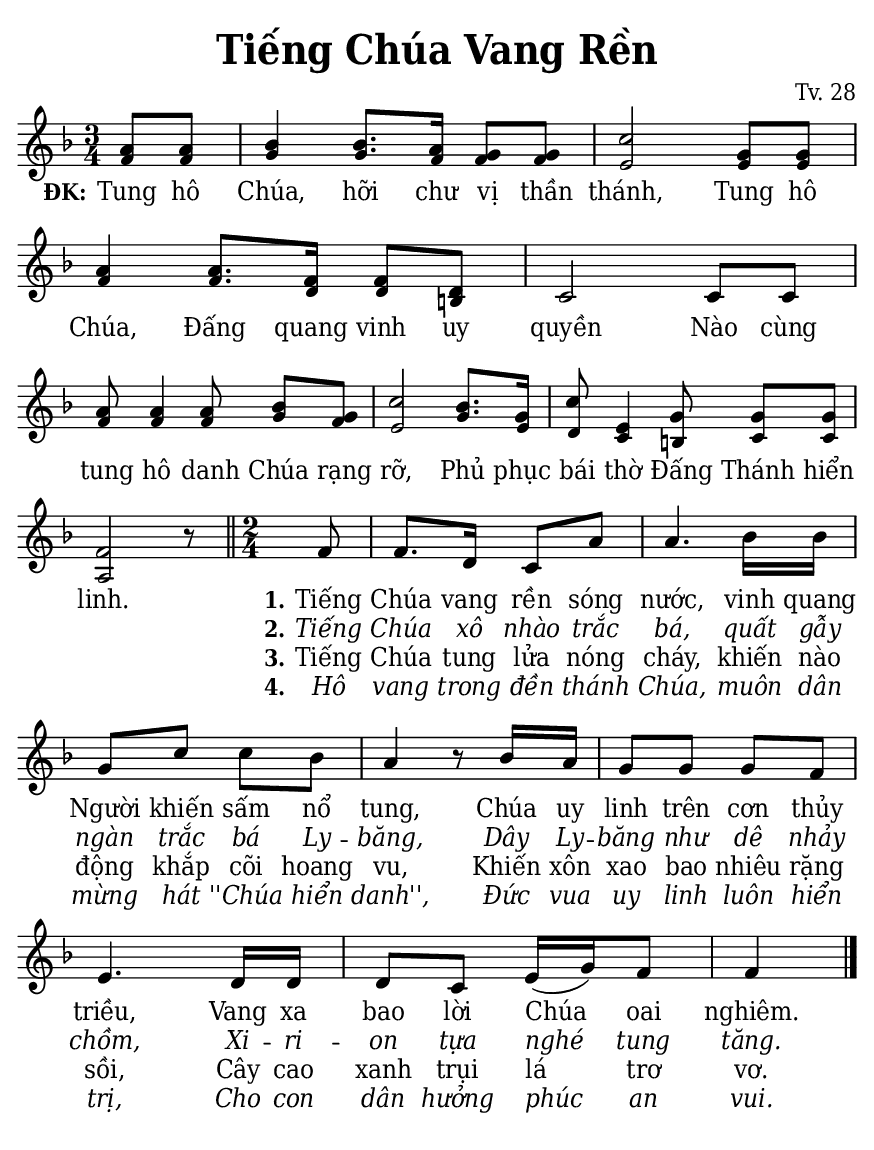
% Cài đặt chung\
\version "2.22.1"
\include "english.ly"

\header {
  title = \markup { \fontsize #1 "Tiếng Chúa Vang Rền" }
  composer = "Tv. 28"
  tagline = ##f
}

% Nhạc phiên khúc
nhacPhienKhucSop = \relative c'' {
  \partial 4 a8 a |
  bf4 bf8. a16 g8 g |
  c2 g8 g |
  a4 a8. f16 f8 d |
  c2 c8 c |
  a' a4 a8 bf g |
  c2 bf8. g16 |
  c8 e,4 g8 g g |
  \partial 8*5 f2 r8 \bar "||"
  
  \override Staff.TimeSignature.break-visibility = #end-of-line-invisible
  \time 2/4
  \partial 8 f8 |
  f8. d16 c8 a' |
  a4. bf16 bf |
  g8 c c bf |
  a4 r8 bf16 a |
  g8 g g f |
  e4. d16 d |
  d8 c e16 (g) f8 |
  f4 \bar "|."
}

nhacPhienKhucAlto = \relative c' {
  f8 f |
  g4 g8. f16 f8 f |
  e2 e8 e |
  f4 f8. d16 d8 b! |
  c2 c8 c |
  f8 f4 f8 g f |
  e2 g8. e16 |
  d8 c4 b!8 c c |
  a2
}

% Lời phiên khúc
loiPhienKhucSop = \lyrics {
  \set stanza = "ĐK:"
  Tung hô Chúa, hỡi chư vị thần thánh,
  Tung hô Chúa, Đấng quang vinh uy quyền
  Nào cùng tung hô danh Chúa rạng rỡ,
  Phủ phục bái thờ Đấng Thánh hiển linh.
  <<
    {
      \set stanza = "1."
      Tiếng Chúa vang rền sóng nước,
      vinh quang Người khiến sấm nổ tung,
      Chúa uy linh trên cơn thủy triều,
      Vang xa bao lời Chúa oai nghiêm.
    }
    \new Lyrics {
	    \set associatedVoice = "beSop"
	    \set stanza = "2."
      \override Lyrics.LyricText.font-shape = #'italic
	    Tiếng Chúa xô nhào trắc bá,
	    quất gẫy ngàn trắc bá Ly -- băng,
	    Dây Ly -- băng như dê nhảy chồm,
	    Xi -- ri -- on tựa nghé tung tăng.
    }
    \new Lyrics {
	    \set associatedVoice = "beSop"
	    \set stanza = "3."
	    Tiếng Chúa tung lửa nóng cháy,
	    khiến nào động khắp cõi hoang vu,
	    Khiến xôn xao bao nhiêu rặng sồi,
	    Cây cao xanh trụi lá trơ vơ.
    }
    \new Lyrics {
	    \set associatedVoice = "beSop"
	    \set stanza = "4."
      \override Lyrics.LyricText.font-shape = #'italic
	    Hô vang trong đền thánh Chúa,
	    muôn dân mừng hát ''Chúa hiển danh'',
	    Đức vua uy linh luôn hiển trị,
	    Cho con dân hưởng phúc an vui.
    }
  >>
}

% Dàn trang
\paper {
  #(set-paper-size "a5")
  top-margin = 3\mm
  bottom-margin = 3\mm
  left-margin = 3\mm
  right-margin = 3\mm
  indent = #0
  #(define fonts
	 (make-pango-font-tree "Deja Vu Serif Condensed"
	 		       "Deja Vu Serif Condensed"
			       "Deja Vu Serif Condensed"
			       (/ 20 20)))
  print-page-number = ##f
  system-system-spacing = #'((basic-distance . 0.1) (padding . 2.5))
}

TongNhip = {
  \key f \major \time 3/4
  \set Timing.beamExceptions = #'()
  \set Timing.baseMoment = #(ly:make-moment 1/4)
}

% Đổi kích thước nốt cho bè phụ
notBePhu =
#(define-music-function (font-size music) (number? ly:music?)
   (for-some-music
     (lambda (m)
       (if (music-is-of-type? m 'rhythmic-event)
           (begin
             (set! (ly:music-property m 'tweaks)
                   (cons `(font-size . ,font-size)
                         (ly:music-property m 'tweaks)))
             #t)
           #f))
     music)
   music)

\score {
  \new ChoirStaff <<
    \new Staff \with {
        \consists "Merge_rests_engraver"
        printPartCombineTexts = ##f
      }
      <<
      \new Voice \TongNhip \partCombine 
        \nhacPhienKhucSop
        \notBePhu -1 { \nhacPhienKhucAlto }
      \new NullVoice = beSop \nhacPhienKhucSop
      \new Lyrics \lyricsto beSop \loiPhienKhucSop
      >>
  >>
  \layout {
    \override Lyrics.LyricSpace.minimum-distance = #0.8
    \override Score.BarNumber.break-visibility = ##(#f #f #f)
    \override Score.SpacingSpanner.uniform-stretching = ##t
  } 
}
